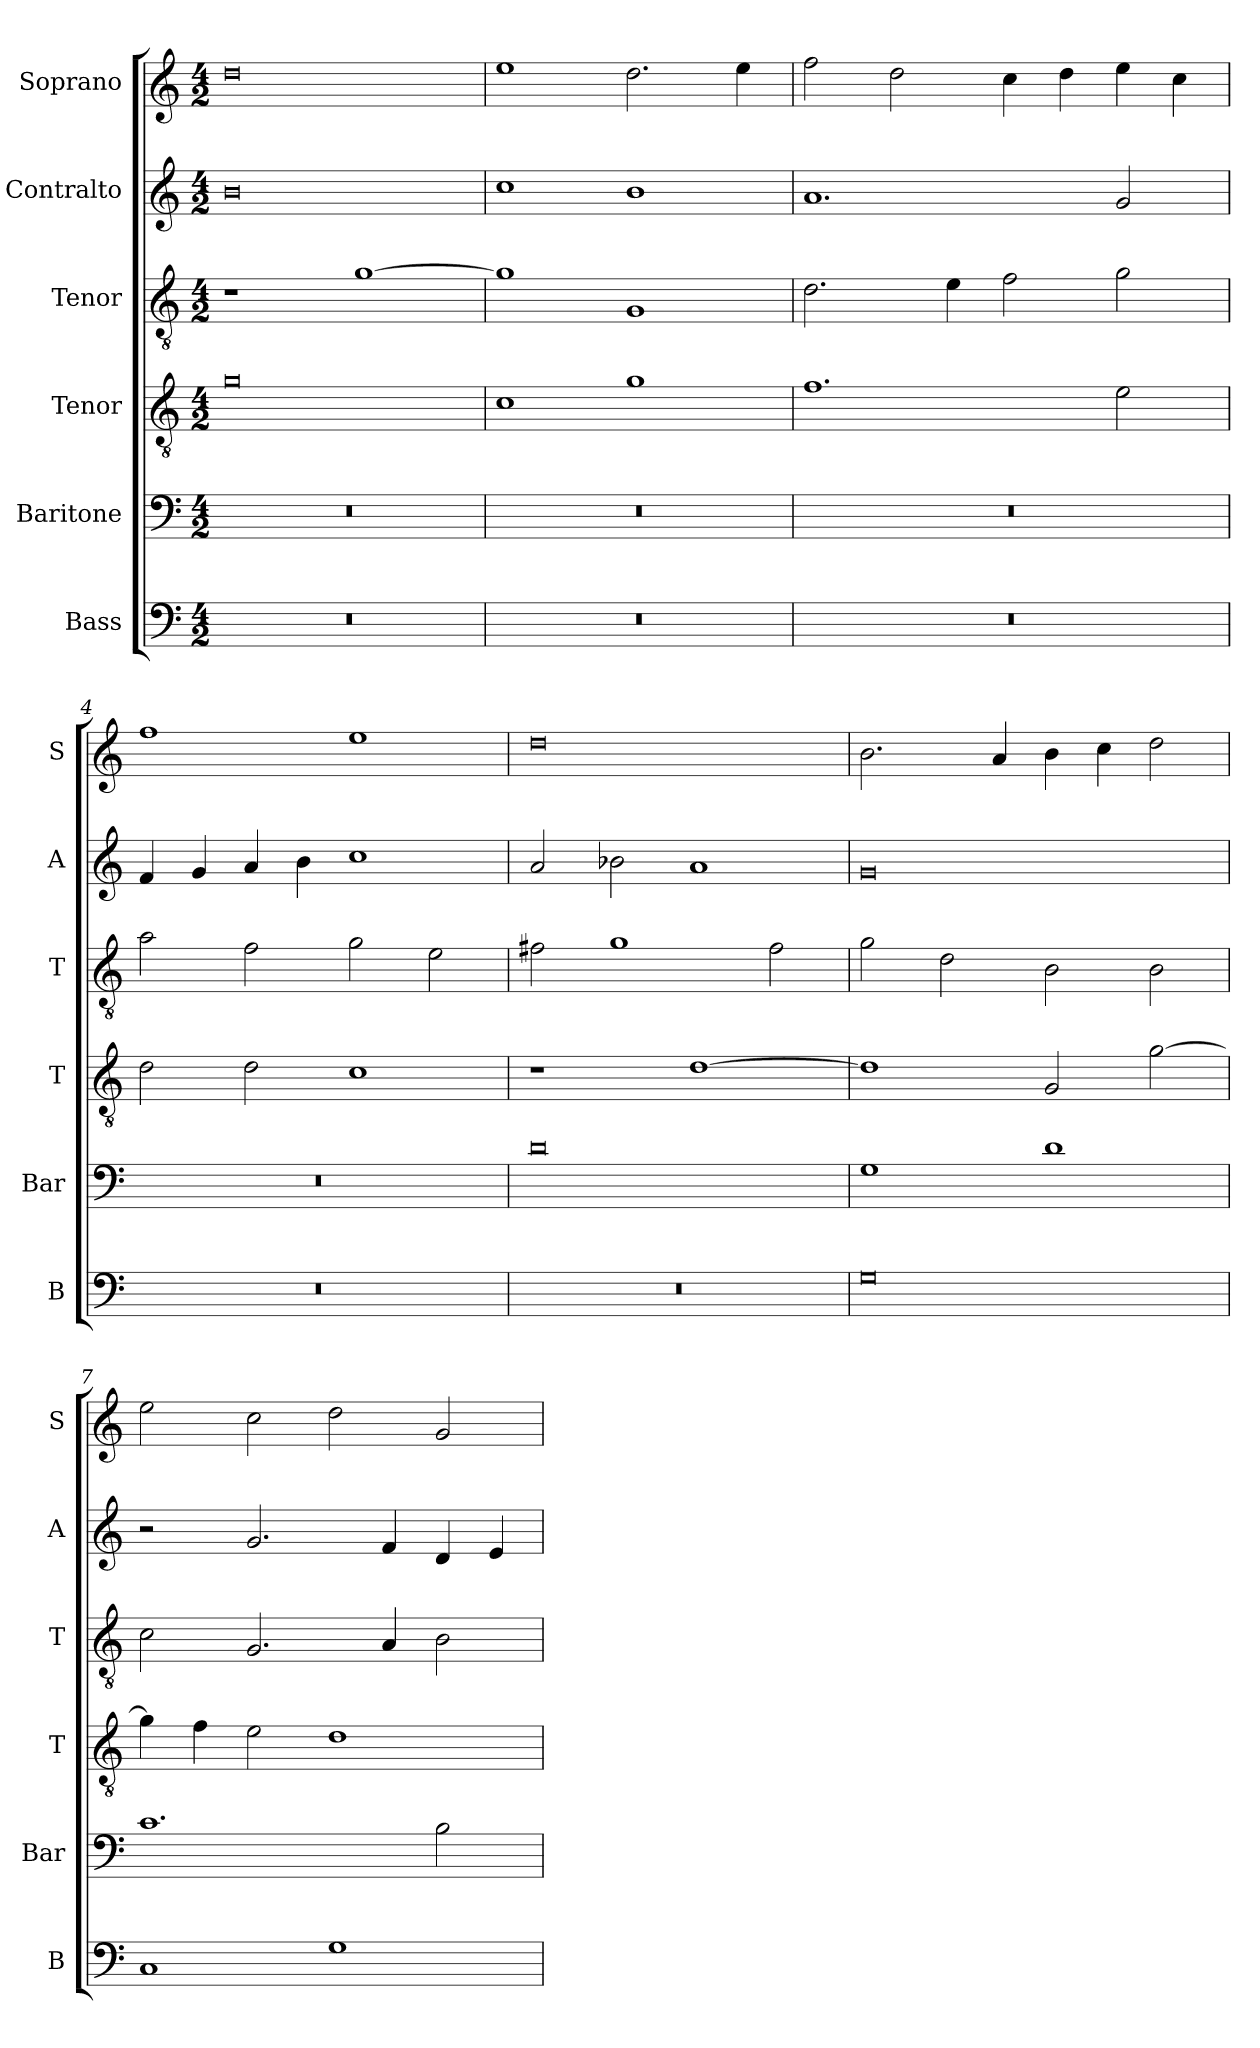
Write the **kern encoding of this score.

**kern	**kern	**kern	**kern	**kern	**kern
*part6	*part5	*part4	*part3	*part2	*part1
*staff6	*staff5	*staff4	*staff3	*staff2	*staff1
*I"Bass	*I"Baritone	*I"Tenor	*I"Tenor	*I"Contralto	*I"Soprano
*I'B	*I'Bar	*I'T	*I'T	*I'A	*I'S
*clefF4	*clefF4	*clefGv2	*clefGv2	*clefG2	*clefG2
*k[]	*k[]	*k[]	*k[]	*k[]	*k[]
*G:mix	*G:mix	*G:mix	*G:mix	*G:mix	*G:mix
*M4/2	*M4/2	*M4/2	*M4/2	*M4/2	*M4/2
=1	=1	=1	=1	=1	=1
0r	0r	0g	1r	0b	0dd
.	.	.	[1g	.	.
=2	=2	=2	=2	=2	=2
0r	0r	1c	1g]	1cc	1ee
.	.	1g	1G	1b	2.dd
.	.	.	.	.	4ee
=3	=3	=3	=3	=3	=3
0r	0r	1.f	2.d	1.a	2ff
.	.	.	.	.	2dd
.	.	.	4e	.	.
.	.	.	2f	.	4cc
.	.	.	.	.	4dd
.	.	2e	2g	2g	4ee
.	.	.	.	.	4cc
=4	=4	=4	=4	=4	=4
0r	0r	2d	2a	4f	1ff
.	.	.	.	4g	.
.	.	2d	2f	4a	.
.	.	.	.	4b	.
.	.	1c	2g	1cc	1ee
.	.	.	2e	.	.
=5	=5	=5	=5	=5	=5
0r	0d	1r	2f#X	2a	0dd
.	.	.	1g	2b-X	.
.	.	[1d	.	1a	.
.	.	.	2f#	.	.
=6	=6	=6	=6	=6	=6
0G	1G	1d]	2g	0g	2.b
.	.	.	2d	.	.
.	.	.	.	.	4a
.	1d	2G	2B	.	4b
.	.	.	.	.	4cc
.	.	[2g	2B	.	2dd
=7	=7	=7	=7	=7	=7
1C	1.c	4g]	2c	2r	2ee
.	.	4f	.	.	.
.	.	2e	2.G	2.g	2cc
1G	.	1d	.	.	2dd
.	.	.	4A	4f	.
.	2B	.	2B	4d	2g
.	.	.	.	4e	.
=	=	=	=	=	=
*-	*-	*-	*-	*-	*-
